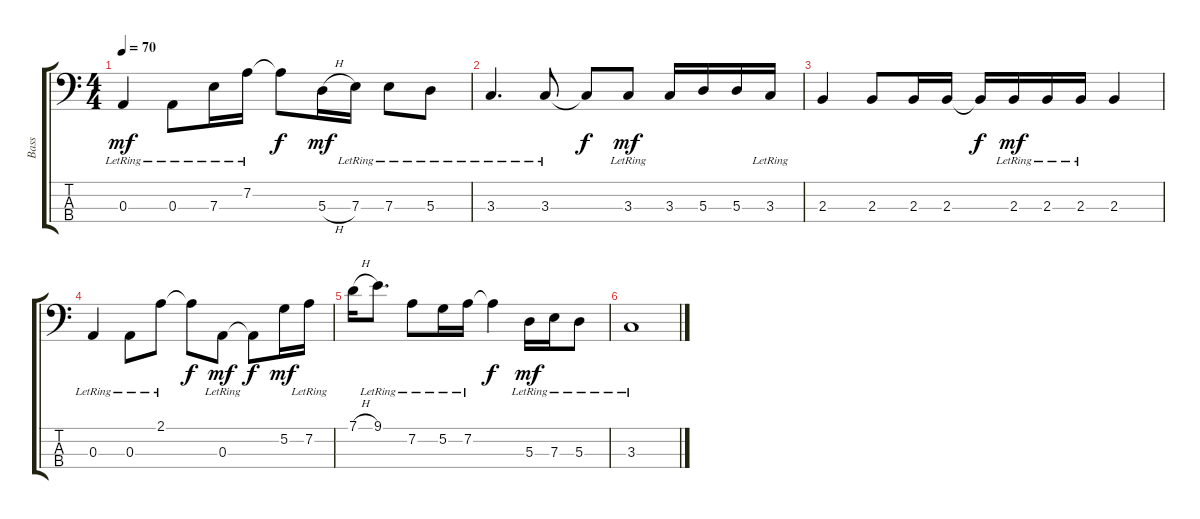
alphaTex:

\track ("Bass" "Bass") {instrument electricbasspick}
\staff {score tabs}
\tuning (G2 D2 A1 D1) {hide}
\ts (4 4)
\tempo 70
\clef f4
\ks c
0.3{lr}.4{dy mf} 0.3{lr}.8 7.3{lr}.16 7.2{lr}.16 7.2{t}.8{dy f} 5.3{h}.16{dy mf} 7.3{lr}.16 7.3{lr}.8 5.3{lr}.8 |
3.3{lr}.4{d} 3.3{lr}.8 3.3{t}.8{dy f} 3.3{lr}.8{dy mf} 3.3.16 5.3.16 5.3.16 3.3{lr}.16 |
2.3.4 2.3.8 2.3.16 2.3.16 2.3{t}.16{dy f} 2.3{lr}.16{dy mf} 2.3{lr}.16 2.3{lr}.16 2.3.4 |
0.3{lr}.4 0.3{lr}.8 2.1{lr}.8 2.1{t}.8{dy f} 0.3{lr}.8{dy mf} 0.3{t}.8{dy f} 5.2.16{dy mf} 7.2{lr}.16 |
7.1{h}.16 9.1{lr}.8{d} 7.2{lr}.8 5.2{lr}.16 7.2{lr}.16 7.2{t}.4{dy f} 5.3{lr}.16{dy mf} 7.3{lr}.16 5.3{lr}.8 |
3.3{lr}.1
